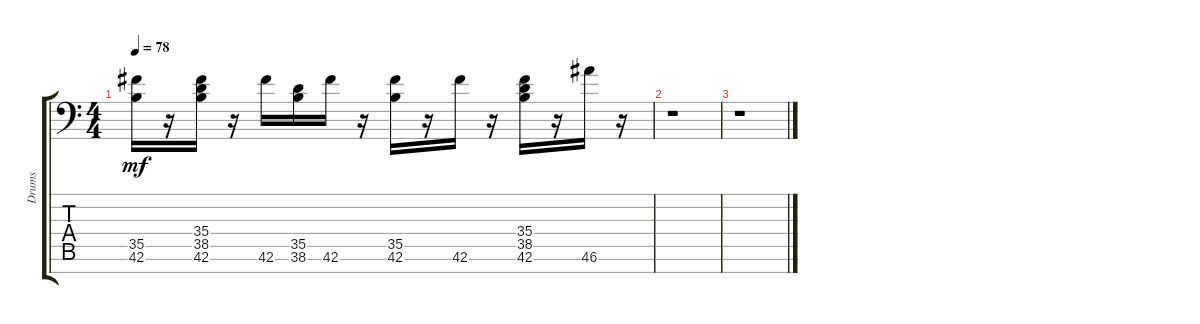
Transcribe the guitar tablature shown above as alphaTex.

\track ("Drums               " "Drums     ") {instrument acousticgrandpiano}
\staff {score tabs}
\tuning (C-1 C-1 C-1 C-1 C-1 C-1 C-1) {hide}
\ts (4 4)
\tempo 78
\clef f4
\ks c
(35.5 42.6).16{dy mf} r.16 (35.4 38.5 42.6).16 r.16 42.6.16 (35.5 38.6).16 42.6.16 r.16 (35.5 42.6).16 r.16 42.6.16 r.16 (35.4 38.5 42.6).16 r.16 46.6.16 r.16 |
r.1 |
r.1
